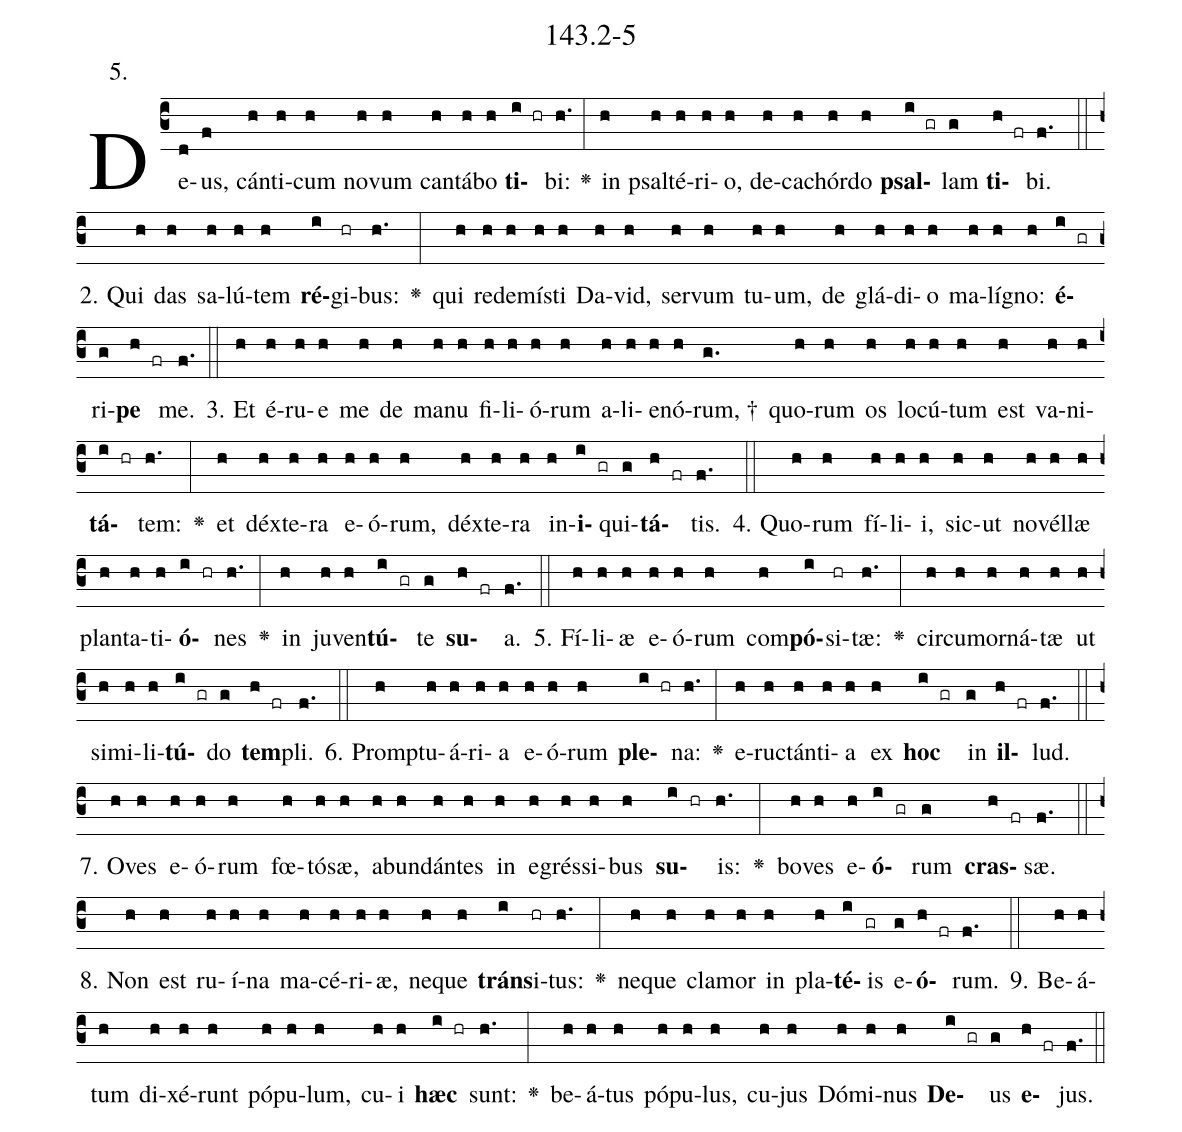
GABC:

name: 143.2-5;
annotation: 5.;
%%
(c3)De(d)us,(f) cán(h)ti(h)cum(h) no(h)vum(h) can(h)tá(h)bo(h) <b>ti</b>(i hr)bi:(h.) <v>\greheightstar</v>(:) in(h) psal(h)té(h)ri(h)o,(h) de(h)ca(h)chór(h)do(h) <b>psal</b>(i gr)lam(g) <b>ti</b>(h fr)bi.(f.) (::)
2. Qui(h) das(h) sa(h)lú(h)tem(h) <b>ré</b>(i)gi(hr)bus:(h.) <v>\greheightstar</v>(:) qui(h) red(h)e(h)mís(h)ti(h) Da(h)vid,(h) ser(h)vum(h) tu(h)um,(h) de(h) glá(h)di(h)o(h) ma(h)lí(h)gno:(h) <b>é</b>(i gr)ri(g)<b>pe</b>(h fr) me.(f.) (::)
3. Et(h) é(h)ru(h)e(h) me(h) de(h) ma(h)nu(h) fi(h)li(h)ó(h)rum(h) a(h)li(h)e(h)nó(h)rum, †(g.) quo(h)rum(h) os(h) lo(h)cú(h)tum(h) est(h) va(h)ni(h)<b>tá</b>(i hr)tem:(h.) <v>\greheightstar</v>(:) et(h) déx(h)te(h)ra(h) e(h)ó(h)rum,(h) déx(h)te(h)ra(h) in(h)<b>i</b>(i gr)qui(g)<b>tá</b>(h fr)tis.(f.) (::)
4. Quo(h)rum(h) fí(h)li(h)i,(h) sic(h)ut(h) no(h)vél(h)læ(h) plan(h)ta(h)ti(h)<b>ó</b>(i hr)nes(h.) <v>\greheightstar</v>(:) in(h) ju(h)ven(h)<b>tú</b>(i gr)te(g) <b>su</b>(h fr)a.(f.) (::)
5. Fí(h)li(h)æ(h) e(h)ó(h)rum(h) com(h)<b>pó</b>(i)si(hr)tæ:(h.) <v>\greheightstar</v>(:) cir(h)cum(h)or(h)ná(h)tæ(h) ut(h) si(h)mi(h)li(h)<b>tú</b>(i gr)do(g) <b>tem</b>(h fr)pli.(f.) (::)
6. Promp(h)tu(h)á(h)ri(h)a(h) e(h)ó(h)rum(h) <b>ple</b>(i hr)na:(h.) <v>\greheightstar</v>(:) e(h)ruc(h)tán(h)ti(h)a(h) ex(h) <b>hoc</b>(i gr) in(g) <b>il</b>(h fr)lud.(f.) (::)
7. O(h)ves(h) e(h)ó(h)rum(h) fœ(h)tó(h)sæ,(h) ab(h)un(h)dán(h)tes(h) in(h) e(h)grés(h)si(h)bus(h) <b>su</b>(i hr)is:(h.) <v>\greheightstar</v>(:) bo(h)ves(h) e(h)<b>ó</b>(i gr)rum(g) <b>cras</b>(h fr)sæ.(f.) (::)
8. Non(h) est(h) ru(h)í(h)na(h) ma(h)cé(h)ri(h)æ,(h) ne(h)que(h) <b>tráns</b>(i)i(hr)tus:(h.) <v>\greheightstar</v>(:) ne(h)que(h) cla(h)mor(h) in(h) pla(h)<b>té</b>(i)is(gr) e(g)<b>ó</b>(h fr)rum.(f.) (::)
9. Be(h)á(h)tum(h) di(h)xé(h)runt(h) pó(h)pu(h)lum,(h) cu(h)i(h) <b>hæc</b>(i hr) sunt:(h.) <v>\greheightstar</v>(:) be(h)á(h)tus(h) pó(h)pu(h)lus,(h) cu(h)jus(h) Dó(h)mi(h)nus(h) <b>De</b>(i gr)us(g) <b>e</b>(h fr)jus.(f.) (::)
